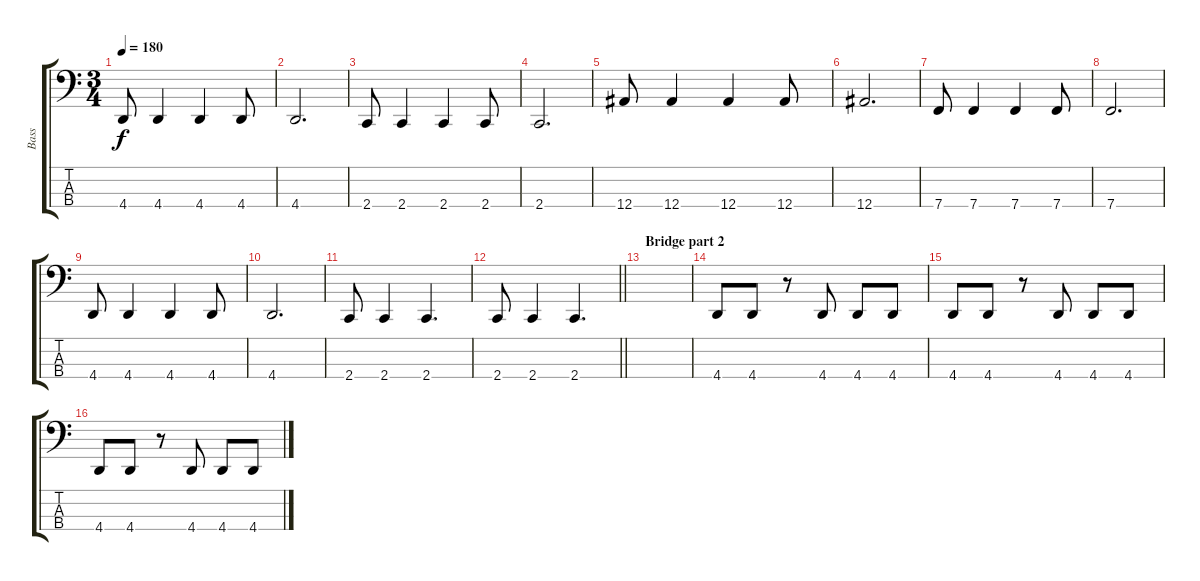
\track ("Bass" "Bass") {instrument electricbassfinger}
\staff {score tabs}
\tuning (Eb2 Bb1 F1 Bb0) {hide}
\ts (3 4)
\tempo 180
\clef f4
\ks c
4.4.8{dy f} 4.4.4 4.4.4 4.4.8 |
4.4.2{d} |
2.4.8 2.4.4 2.4.4 2.4.8 |
2.4.2{d} |
12.4.8 12.4.4 12.4.4 12.4.8 |
12.4.2{d} |
7.4.8 7.4.4 7.4.4 7.4.8 |
7.4.2{d} |
4.4.8 4.4.4 4.4.4 4.4.8 |
4.4.2{d} |
2.4.8 2.4.4 2.4.4{d} |
\barLineRight lightlight
2.4.8 2.4.4 2.4.4{d} |
\section ("" "Bridge part 2")
|
4.4.8 4.4.8 r.8 4.4.8 4.4.8 4.4.8 |
4.4.8 4.4.8 r.8 4.4.8 4.4.8 4.4.8 |
4.4.8 4.4.8 r.8 4.4.8 4.4.8 4.4.8
